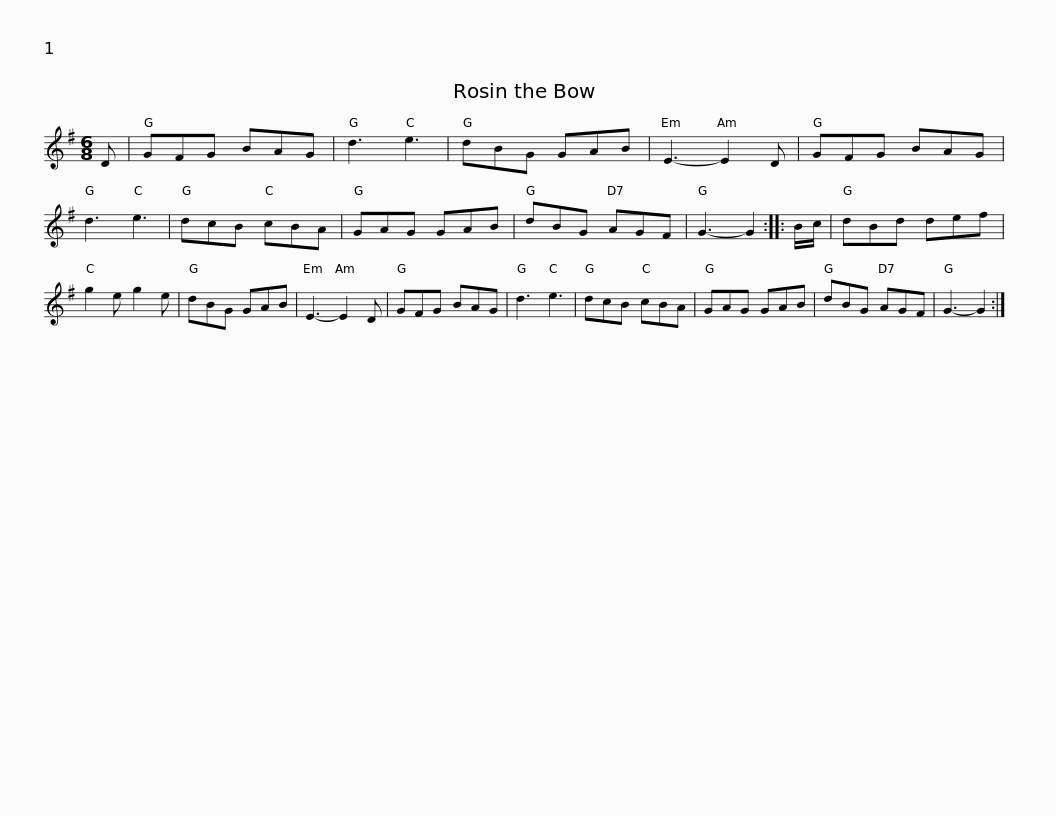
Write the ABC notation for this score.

X:1
L:1/8
M:6/8
I:linebreak $
K:G
V:1 treble
V:1
 D | GFG BAG | d3 e3 | dBG GAB | E3- E2 D | %5
 GFG BAG | d3 e3 | dcB cBA | GAG GAB |$ dBG AGF | %10
 G3- G2 :: B/c/ | dBd def | g2 e g2 e | dBG GAB | %15
 E3- E2 D | GFG BAG | d3 e3 |$ dcB cBA | GAG GAB | %20
 dBG AGF | G3- G2 :| %22
